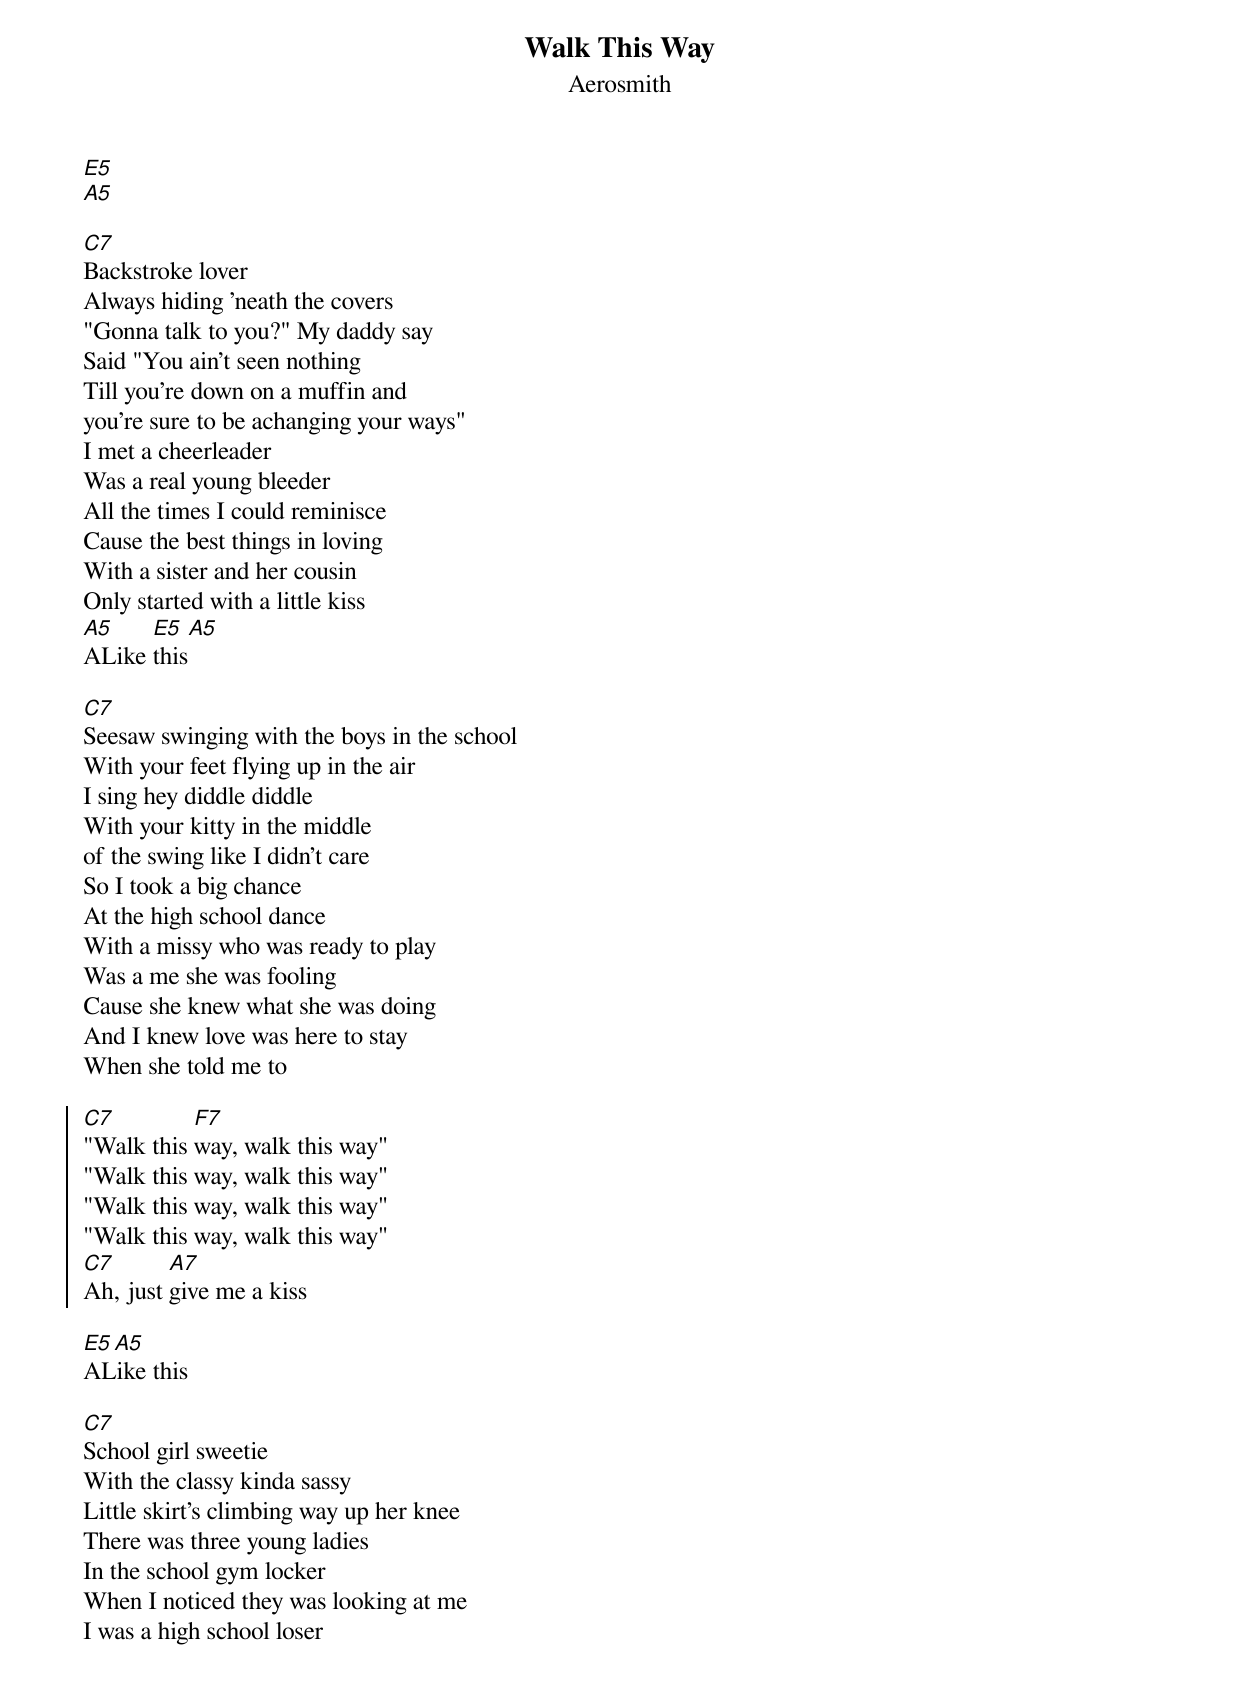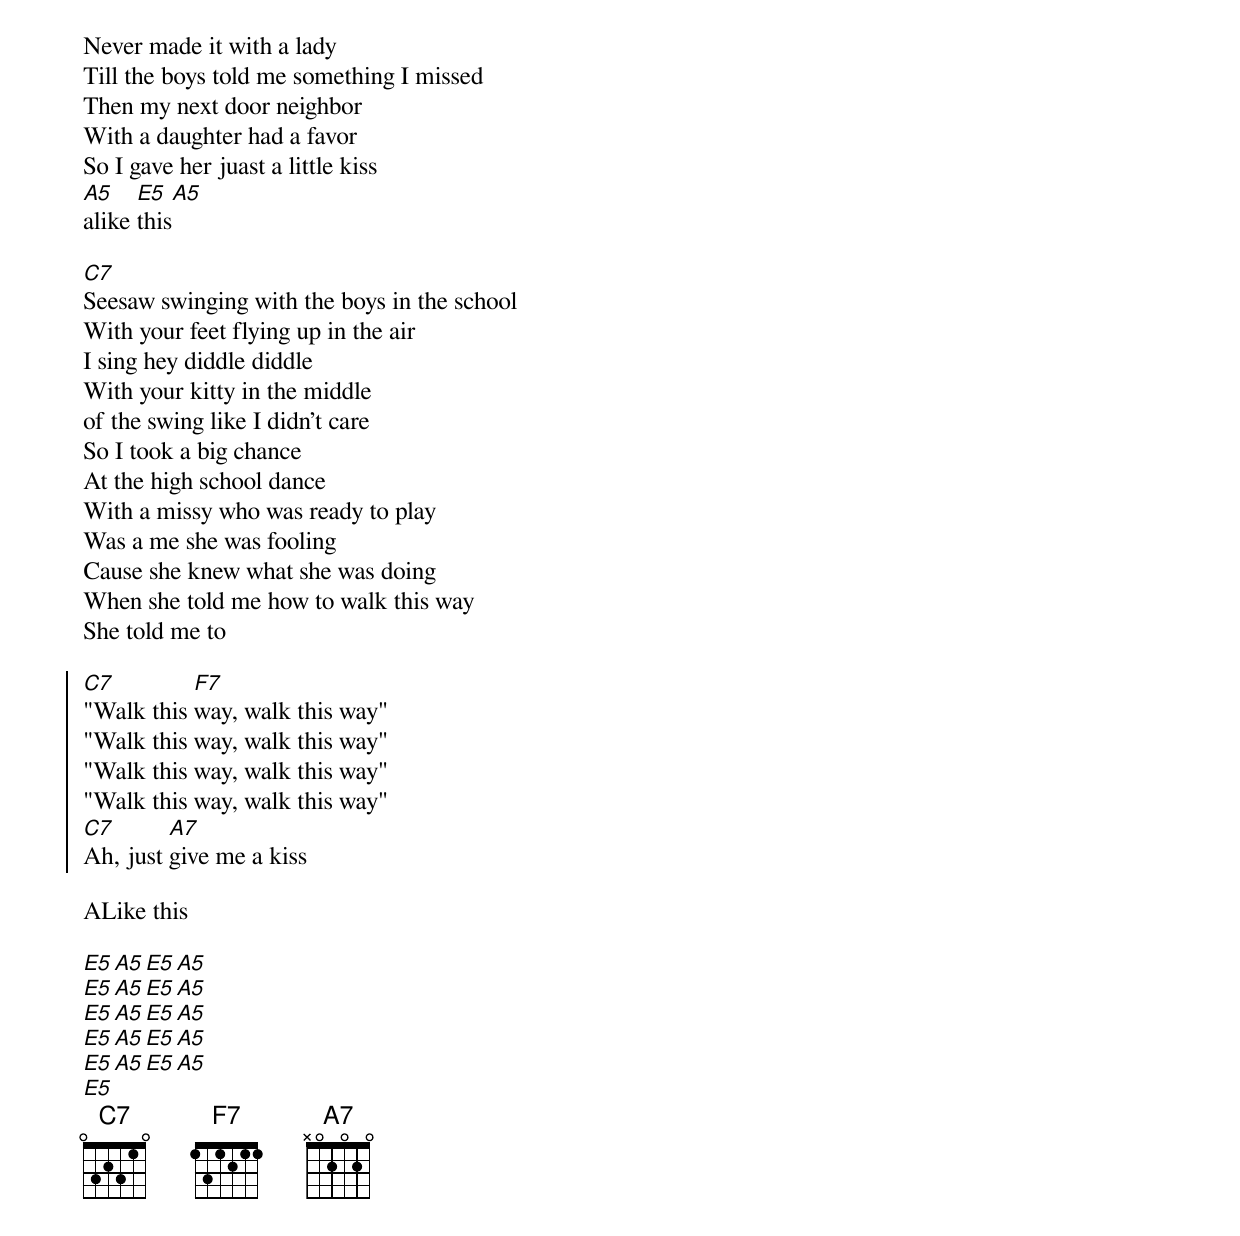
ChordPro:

{t: Walk This Way}
{st: Aerosmith}
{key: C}

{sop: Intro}
[E5]
[A5]
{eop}

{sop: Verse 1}
[C7]Backstroke lover
Always hiding 'neath the covers
"Gonna talk to you?" My daddy say
Said "You ain't seen nothing
Till you're down on a muffin and
you're sure to be achanging your ways"
I met a cheerleader
Was a real young bleeder
All the times I could reminisce
Cause the best things in loving
With a sister and her cousin
Only started with a little kiss
[A5]ALike [E5]this[A5]
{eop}

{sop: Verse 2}
[C7]Seesaw swinging with the boys in the school
With your feet flying up in the air
I sing hey diddle diddle
With your kitty in the middle
of the swing like I didn't care
So I took a big chance
At the high school dance
With a missy who was ready to play
Was a me she was fooling
Cause she knew what she was doing
And I knew love was here to stay
When she told me to
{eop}

{soc}
[C7]"Walk this [F7]way, walk this way"
"Walk this way, walk this way"
"Walk this way, walk this way"
"Walk this way, walk this way"
[C7]Ah, just [A7]give me a kiss
{eoc}

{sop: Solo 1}
[E5][A5]
ALike this
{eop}

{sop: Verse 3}
[C7]School girl sweetie
With the classy kinda sassy
Little skirt's climbing way up her knee
There was three young ladies
In the school gym locker
When I noticed they was looking at me
I was a high school loser
Never made it with a lady
Till the boys told me something I missed
Then my next door neighbor
With a daughter had a favor
So I gave her juast a little kiss
[A5]alike [E5]this[A5]
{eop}

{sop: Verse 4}
[C7]Seesaw swinging with the boys in the school
With your feet flying up in the air
I sing hey diddle diddle
With your kitty in the middle
of the swing like I didn't care
So I took a big chance
At the high school dance
With a missy who was ready to play
Was a me she was fooling
Cause she knew what she was doing
When she told me how to walk this way
She told me to
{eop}

{soc}
[C7]"Walk this [F7]way, walk this way"
"Walk this way, walk this way"
"Walk this way, walk this way"
"Walk this way, walk this way"
[C7]Ah, just [A7]give me a kiss
{eoc}

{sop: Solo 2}
ALike this
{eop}

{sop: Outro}
[E5][A5][E5][A5]
[E5][A5][E5][A5]
[E5][A5][E5][A5]
[E5][A5][E5][A5]
[E5][A5][E5][A5]
[E5]
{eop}
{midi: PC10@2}
